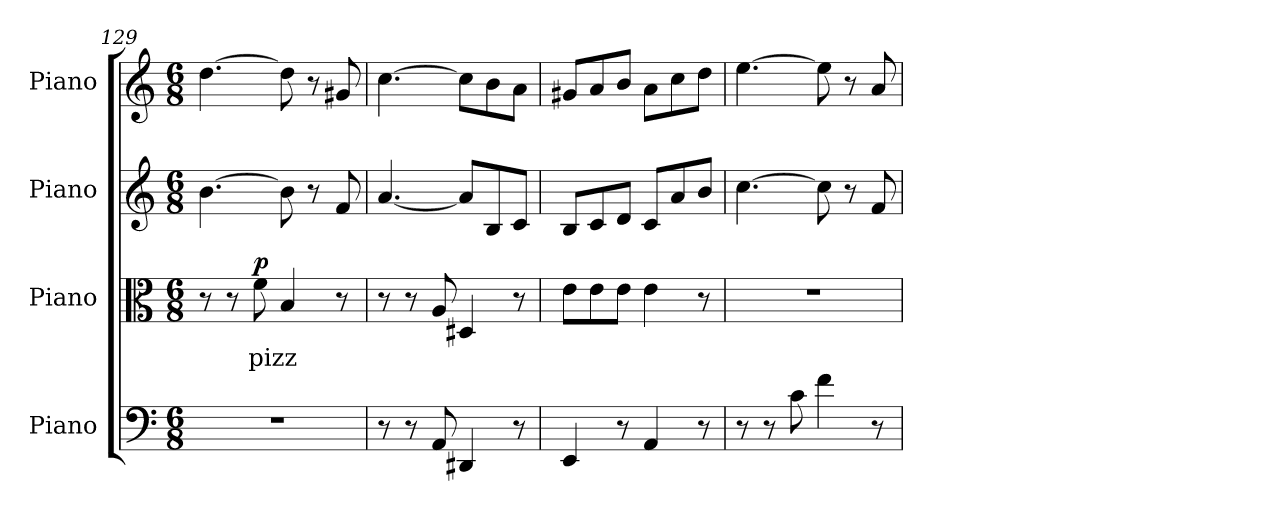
**kern	**kern	**text	**dynam	**kern	**kern
*part4	*part3	*part3	*part3	*part2	*part1
*staff4	*staff3	*staff3	*staff3	*staff2	*staff1
*I"Piano	*I"Piano	*	*	*I"Piano	*I"Piano
*I'Pno	*I'Pno	*	*	*I'Pno	*I'Pno
*clefF4	*clefC3	*	*	*clefG2	*clefG2
*k[]	*k[]	*	*	*k[]	*k[]
*M6/8	*M6/8	*	*	*M6/8	*M6/8
=129	=129	=129	=129	=129	=129
2.r	8r	.	.	[4.b\	[4.dd\
.	8r	.	.	.	.
!	!	!LO:LY:b	!LO:DY:a	!	!
.	8f\	pizz	p	.	.
.	4B/	.	.	8b\]	8dd\]
.	.	.	.	8r	8r
.	8r	.	.	8f/	8g#X/
=130	=130	=130	=130	=130	=130
8r	8r	.	.	[4.a/	[4.cc\
8r	8r	.	.	.	.
8AA/	8A/	.	.	.	.
4DD#X/	4D#X/	.	.	8a/L]	8cc\L]
.	.	.	.	8B/	8b\
8r	8r	.	.	8c/J	8a\J
=131	=131	=131	=131	=131	=131
4EE/	8e\L	.	.	8B/L	8g#X/L
.	8e\	.	.	8c/	8a/
8r	8e\J	.	.	8d/J	8b/J
4AA/	4e\	.	.	8c/L	8a\L
.	.	.	.	8a/	8cc\
8r	8r	.	.	8b/J	8dd\J
=132	=132	=132	=132	=132	=132
8r	2.r	.	.	[4.cc\	[4.ee\
8r	.	.	.	.	.
8c\	.	.	.	.	.
4f\	.	.	.	8cc\]	8ee\]
.	.	.	.	8r	8r
8r	.	.	.	8f/	8a/
=	=	=	=	=	=
*-	*-	*-	*-	*-	*-
